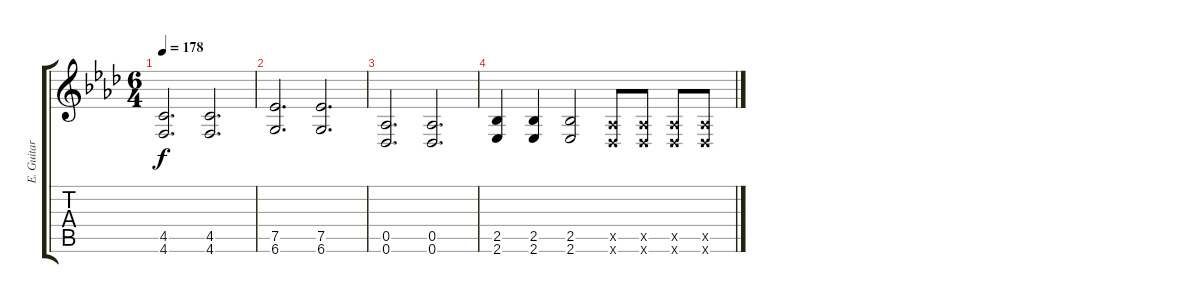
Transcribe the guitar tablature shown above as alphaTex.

\track ("E. Guitar II" "E. Guitar ") {instrument overdrivenguitar}
\staff {score tabs}
\tuning (Eb4 Bb3 Gb3 Db3 Ab2 Db2) {hide}
\ts (6 4)
\tempo 178
\clef g2
\ks ab
(4.5 4.6).2{d dy f} (4.5 4.6).2{d} |
(7.5 6.6).2{d} (7.5 6.6).2{d} |
(0.5 0.6).2{d} (0.5 0.6).2{d} |
(2.5 2.6).4 (2.5 2.6).4 (2.5 2.6).2 (0.5{x} 0.6{x}).8 (0.5{x} 0.6{x}).8 (0.5{x} 0.6{x}).8 (0.5{x} 0.6{x}).8
